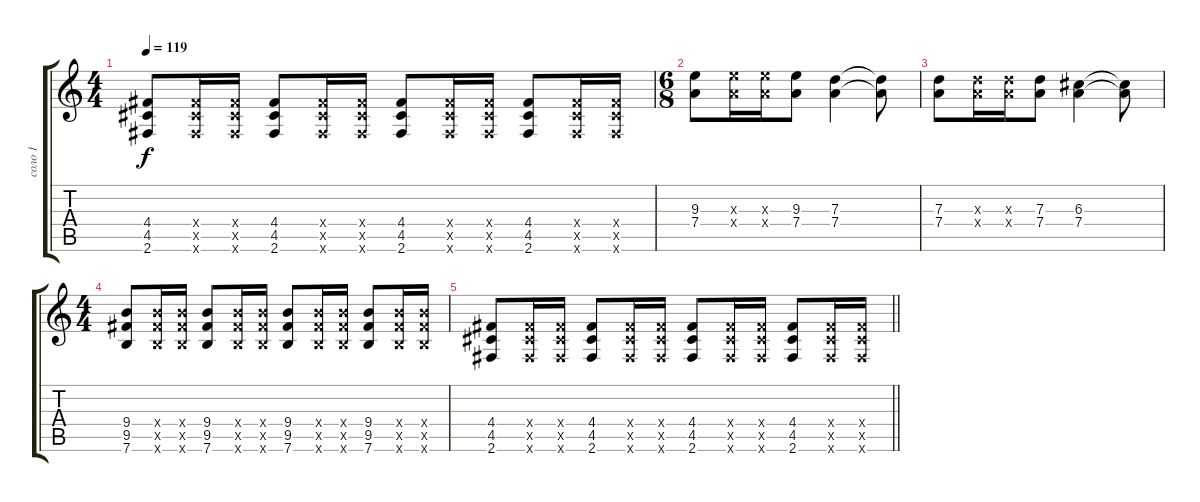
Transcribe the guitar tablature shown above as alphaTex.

\track ("соло 1" "соло 1") {instrument overdrivenguitar}
\staff {score tabs}
\tuning (E4 B3 G3 D3 A2 E2) {hide}
\ts (4 4)
\tempo 119
\clef g2
\ks c
(4.4 4.5 2.6).8{dy f} (4.4{x} 4.5{x} 2.6{x}).16 (4.4{x} 4.5{x} 2.6{x}).16 (4.4 4.5 2.6).8 (4.4{x} 4.5{x} 2.6{x}).16 (4.4{x} 4.5{x} 2.6{x}).16 (4.4 4.5 2.6).8 (4.4{x} 4.5{x} 2.6{x}).16 (4.4{x} 4.5{x} 2.6{x}).16 (4.4 4.5 2.6).8 (4.4{x} 4.5{x} 2.6{x}).16 (4.4{x} 4.5{x} 2.6{x}).16 |
\ts (6 8)
(9.3 7.4).8 (9.3{x} 7.4{x}).16 (9.3{x} 7.4{x}).16 (9.3 7.4).8 (7.3 7.4).4 (7.3{t} 7.4{t}).8 |
(7.3 7.4).8 (7.3{x} 7.4{x}).16 (7.3{x} 7.4{x}).16 (7.3 7.4).8 (6.3 7.4).4 (6.3{t} 7.4{t}).8 |
\ts (4 4)
(9.4 9.5 7.6).8{volume 10} (9.4{x} 9.5{x} 7.6{x}).16 (9.4{x} 9.5{x} 7.6{x}).16 (9.4 9.5 7.6).8 (9.4{x} 9.5{x} 7.6{x}).16 (9.4{x} 9.5{x} 7.6{x}).16 (9.4 9.5 7.6).8{volume 9} (9.4{x} 9.5{x} 7.6{x}).16 (9.4{x} 9.5{x} 7.6{x}).16 (9.4 9.5 7.6).8 (9.4{x} 9.5{x} 7.6{x}).16 (9.4{x} 9.5{x} 7.6{x}).16 |
\barLineRight lightlight
(4.4 4.5 2.6).8{volume 5} (4.4{x} 4.5{x} 2.6{x}).16 (4.4{x} 4.5{x} 2.6{x}).16 (4.4 4.5 2.6).8 (4.4{x} 4.5{x} 2.6{x}).16 (4.4{x} 4.5{x} 2.6{x}).16 (4.4 4.5 2.6).8{volume 2} (4.4{x} 4.5{x} 2.6{x}).16 (4.4{x} 4.5{x} 2.6{x}).16 (4.4 4.5 2.6).8 (4.4{x} 4.5{x} 2.6{x}).16 (4.4{x} 4.5{x} 2.6{x}).16
